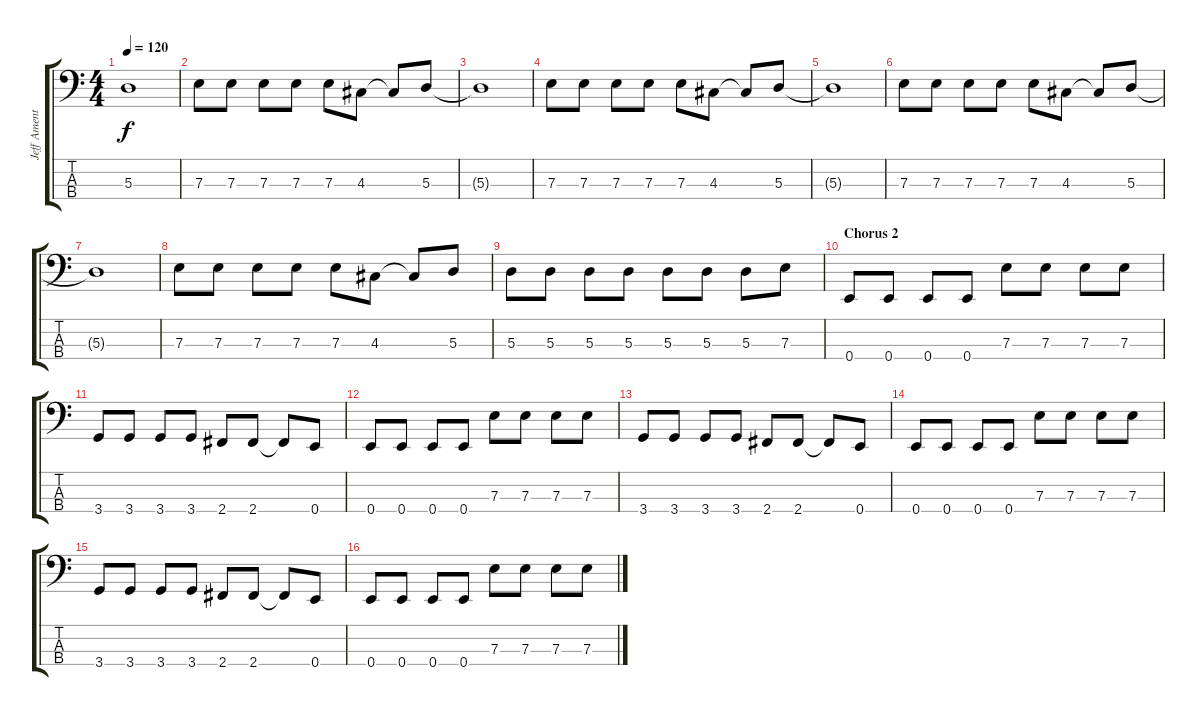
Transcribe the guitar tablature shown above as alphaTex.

\track ("Jeff Ament" "Jeff Ament") {instrument electricbassfinger}
\staff {score tabs}
\tuning (G2 D2 A1 E1) {hide}
\ts (4 4)
\tempo 120
\clef f4
\ks c
5.3{t}.1{dy f} |
7.3.8 7.3.8 7.3.8 7.3.8 7.3.8 4.3.8 4.3{t}.8 5.3.8 |
5.3{t}.1 |
7.3.8 7.3.8 7.3.8 7.3.8 7.3.8 4.3.8 4.3{t}.8 5.3.8 |
5.3{t}.1 |
7.3.8 7.3.8 7.3.8 7.3.8 7.3.8 4.3.8 4.3{t}.8 5.3.8 |
5.3{t}.1 |
7.3.8 7.3.8 7.3.8 7.3.8 7.3.8 4.3.8 4.3{t}.8 5.3.8 |
5.3.8 5.3.8 5.3.8 5.3.8 5.3.8 5.3.8 5.3.8 7.3.8 |
\section ("" "Chorus 2")
0.4.8 0.4.8 0.4.8 0.4.8 7.3.8 7.3.8 7.3.8 7.3.8 |
3.4.8 3.4.8 3.4.8 3.4.8 2.4.8 2.4.8 2.4{t}.8 0.4.8 |
0.4.8 0.4.8 0.4.8 0.4.8 7.3.8 7.3.8 7.3.8 7.3.8 |
3.4.8 3.4.8 3.4.8 3.4.8 2.4.8 2.4.8 2.4{t}.8 0.4.8 |
0.4.8 0.4.8 0.4.8 0.4.8 7.3.8 7.3.8 7.3.8 7.3.8 |
3.4.8 3.4.8 3.4.8 3.4.8 2.4.8 2.4.8 2.4{t}.8 0.4.8 |
0.4.8 0.4.8 0.4.8 0.4.8 7.3.8 7.3.8 7.3.8 7.3.8
